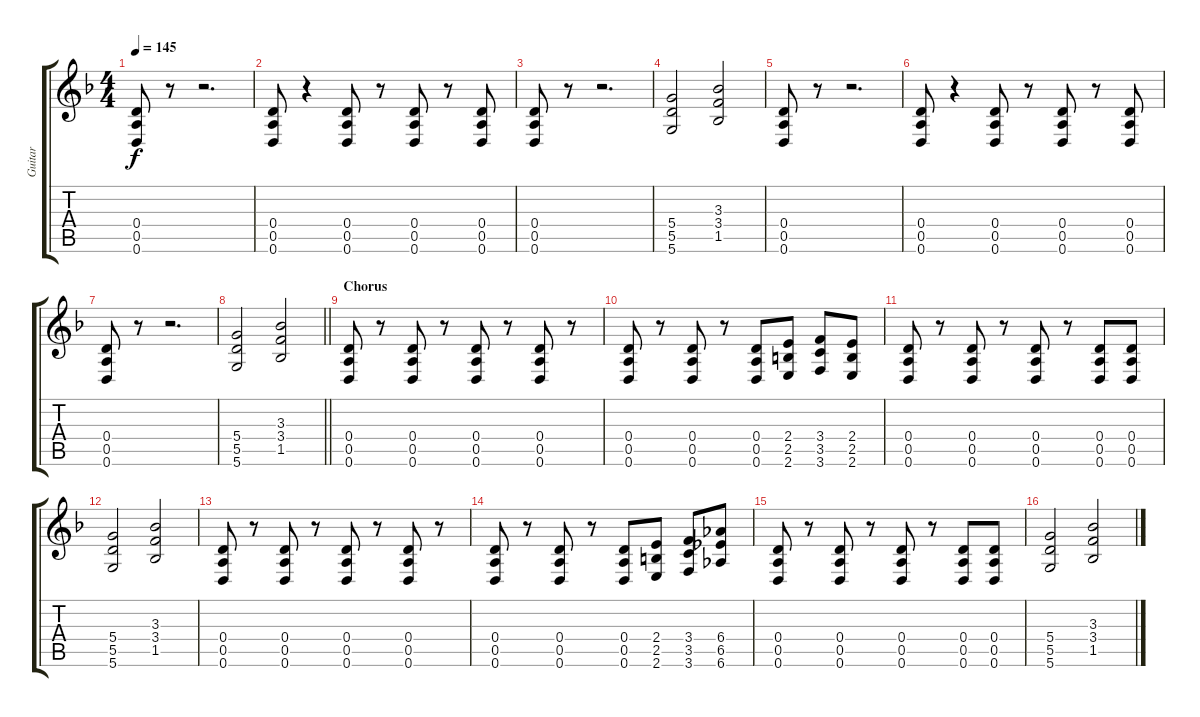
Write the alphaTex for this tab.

\track ("Guitar" "Guitar") {instrument distortionguitar}
\staff {score tabs}
\tuning (E4 B3 G3 D3 A2 D2) {hide}
\ts (4 4)
\tempo 145
\clef g2
\ks f
(0.4 0.5 0.6).8{dy f} r.8 r.2{d} |
(0.4 0.5 0.6).8 r.4 (0.4 0.5 0.6).8 r.8 (0.4 0.5 0.6).8 r.8 (0.4 0.5 0.6).8 |
(0.4 0.5 0.6).8 r.8 r.2{d} |
(5.4 5.5 5.6).2 (3.3 3.4 1.5).2 |
(0.4 0.5 0.6).8 r.8 r.2{d} |
(0.4 0.5 0.6).8 r.4 (0.4 0.5 0.6).8 r.8 (0.4 0.5 0.6).8 r.8 (0.4 0.5 0.6).8 |
(0.4 0.5 0.6).8 r.8 r.2{d} |
\barLineRight lightlight
(5.4 5.5 5.6).2 (3.3 3.4 1.5).2 |
\section ("" "Chorus")
(0.4 0.5 0.6).8 r.8 (0.4 0.5 0.6).8 r.8 (0.4 0.5 0.6).8 r.8 (0.4 0.5 0.6).8 r.8 |
(0.4 0.5 0.6).8 r.8 (0.4 0.5 0.6).8 r.8 (0.4 0.5 0.6).8 (2.4 2.5 2.6).8 (3.4 3.5 3.6).8 (2.4 2.5 2.6).8 |
(0.4 0.5 0.6).8 r.8 (0.4 0.5 0.6).8 r.8 (0.4 0.5 0.6).8 r.8 (0.4 0.5 0.6).8 (0.4 0.5 0.6).8 |
(5.4 5.5 5.6).2 (3.3 3.4 1.5).2 |
(0.4 0.5 0.6).8 r.8 (0.4 0.5 0.6).8 r.8 (0.4 0.5 0.6).8 r.8 (0.4 0.5 0.6).8 r.8 |
(0.4 0.5 0.6).8 r.8 (0.4 0.5 0.6).8 r.8 (0.4 0.5 0.6).8 (2.4 2.5 2.6).8 (3.4 3.5 3.6).8 (6.4 6.5 6.6).8 |
(0.4 0.5 0.6).8 r.8 (0.4 0.5 0.6).8 r.8 (0.4 0.5 0.6).8 r.8 (0.4 0.5 0.6).8 (0.4 0.5 0.6).8 |
(5.4 5.5 5.6).2 (3.3 3.4 1.5).2
